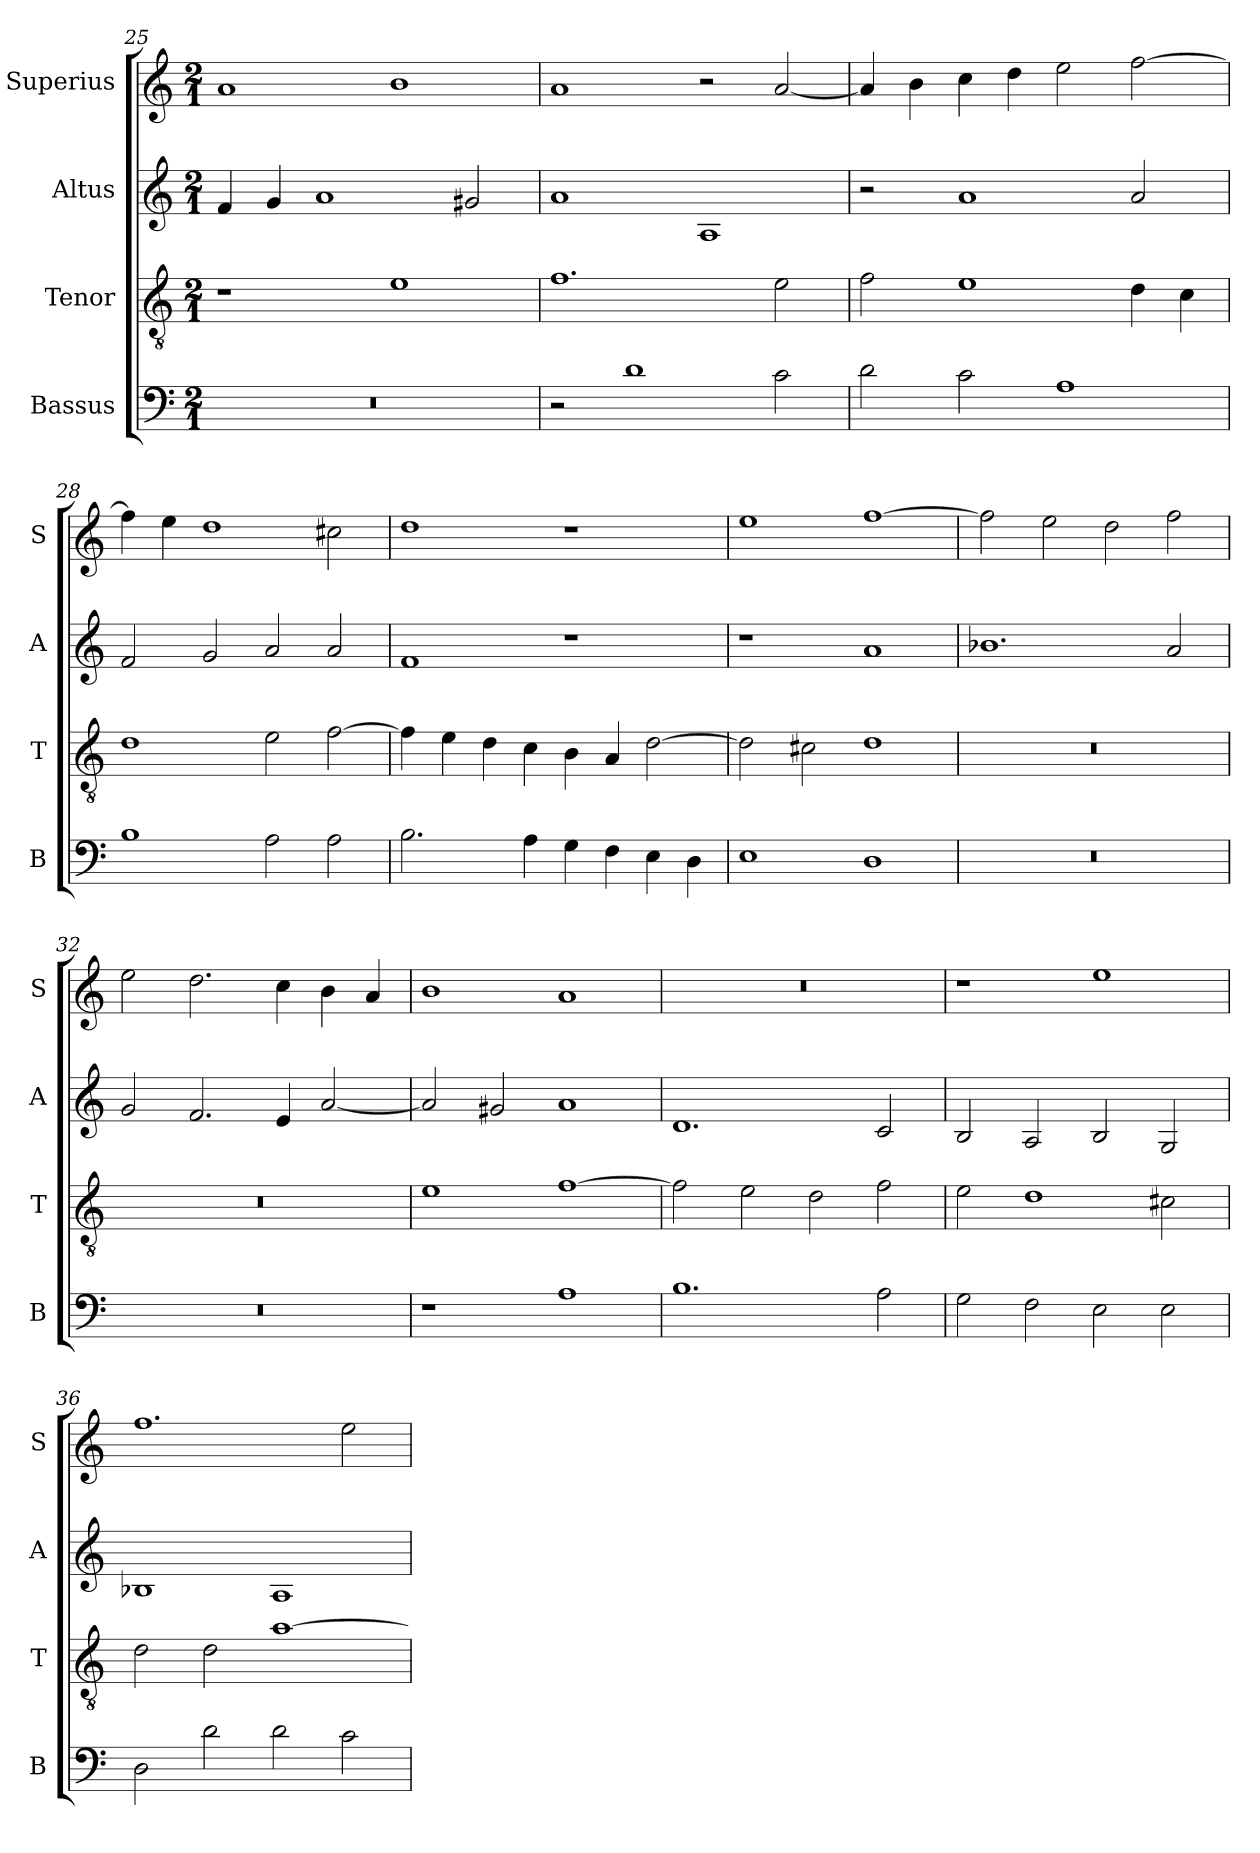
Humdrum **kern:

**kern	**kern	**kern	**kern
*part4	*part3	*part2	*part1
*staff4	*staff3	*staff2	*staff1
*I"Bassus	*I"Tenor	*I"Altus	*I"Superius
*I'B	*I'T	*I'A	*I'S
*clefF4	*clefGv2	*clefG2	*clefG2
*k[]	*k[]	*k[]	*k[]
*C:	*C:	*C:	*C:
*M2/1	*M2/1	*M2/1	*M2/1
=25	=25	=25	=25
0r	1r	4f	1a
.	.	4g	.
.	.	1a	.
.	1e	.	1b
.	.	2g#X	.
=26	=26	=26	=26
2r	1.f	1a	1a
1d	.	.	.
.	.	1A	2r
2c	2e	.	[2a
=27	=27	=27	=27
2d	2f	2r	4a]
.	.	.	4b
2c	1e	1a	4cc
.	.	.	4dd
1A	.	.	2ee
.	4d	2a	[2ff
.	4c	.	.
=28	=28	=28	=28
1B	1d	2f	4ff]
.	.	.	4ee
.	.	2g	1dd
2A	2e	2a	.
2A	[2f	2a	2cc#X
=29	=29	=29	=29
2.B	4f]	1f	1dd
.	4e	.	.
.	4d	.	.
4A	4c	.	.
4G	4B	1r	1r
4F	4A	.	.
4E	[2d	.	.
4D	.	.	.
=30	=30	=30	=30
1E	2d]	1r	1ee
.	2c#X	.	.
1D	1d	1a	[1ff
=31	=31	=31	=31
0r	0r	1.b-X	2ff]
.	.	.	2ee
.	.	.	2dd
.	.	2a	2ff
=32	=32	=32	=32
0r	0r	2g	2ee
.	.	2.f	2.dd
.	.	4e	4cc
.	.	[2a	4b
.	.	.	4a
=33	=33	=33	=33
1r	1e	2a]	1b
.	.	2g#X	.
1A	[1f	1a	1a
=34	=34	=34	=34
1.B	2f]	1.d	0r
.	2e	.	.
.	2d	.	.
2A	2f	2c	.
=35	=35	=35	=35
2G	2e	2B	1r
2F	1d	2A	.
2E	.	2B	1ee
2E	2c#X	2G	.
=36	=36	=36	=36
2D	2d	1B-X	1.ff
2d	2d	.	.
2d	[1a	1A	.
2c	.	.	2ee
=	=	=	=
*-	*-	*-	*-
